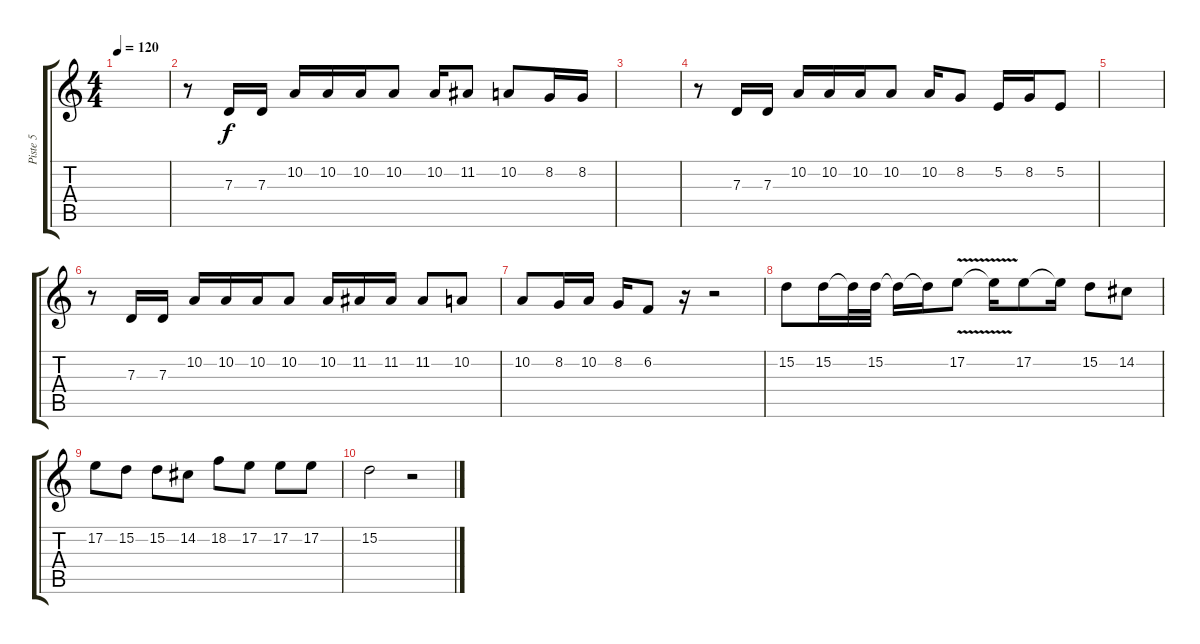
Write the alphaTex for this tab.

\track ("Piste 5" "Piste 5") {instrument violin}
\staff {score tabs}
\tuning (E4 B3 G3 D3 A2 E2) {hide}
\ts (4 4)
\tempo 120
\clef g2
\ks c
|
r.8 7.3.16 7.3.16 10.2.16 10.2.16 10.2.16 10.2.8 10.2.16 11.2.8 10.2.8 8.2.16 8.2.16 |
|
r.8 7.3.16 7.3.16 10.2.16 10.2.16 10.2.16 10.2.8 10.2.16 8.2.8 5.2.16 8.2.16 5.2.8 |
|
r.8 7.3.16 7.3.16 10.2.16 10.2.16 10.2.16 10.2.8 10.2.16 11.2.16 11.2.16 11.2.8 10.2.8 |
10.2.8 8.2.16 10.2.16 8.2.16 6.2.8 r.16 r.2 |
15.2.8 15.2.16 15.2{t}.32 15.2.32 15.2{t}.16 15.2{t}.16 17.2{v}.8 17.2{t}.16 17.2.8 17.2{t}.16 15.2.8 14.2.8 |
17.2.8 15.2.8 15.2.8 14.2.8 18.2.8 17.2.8 17.2.8 17.2.8 |
15.2.2 r.2
